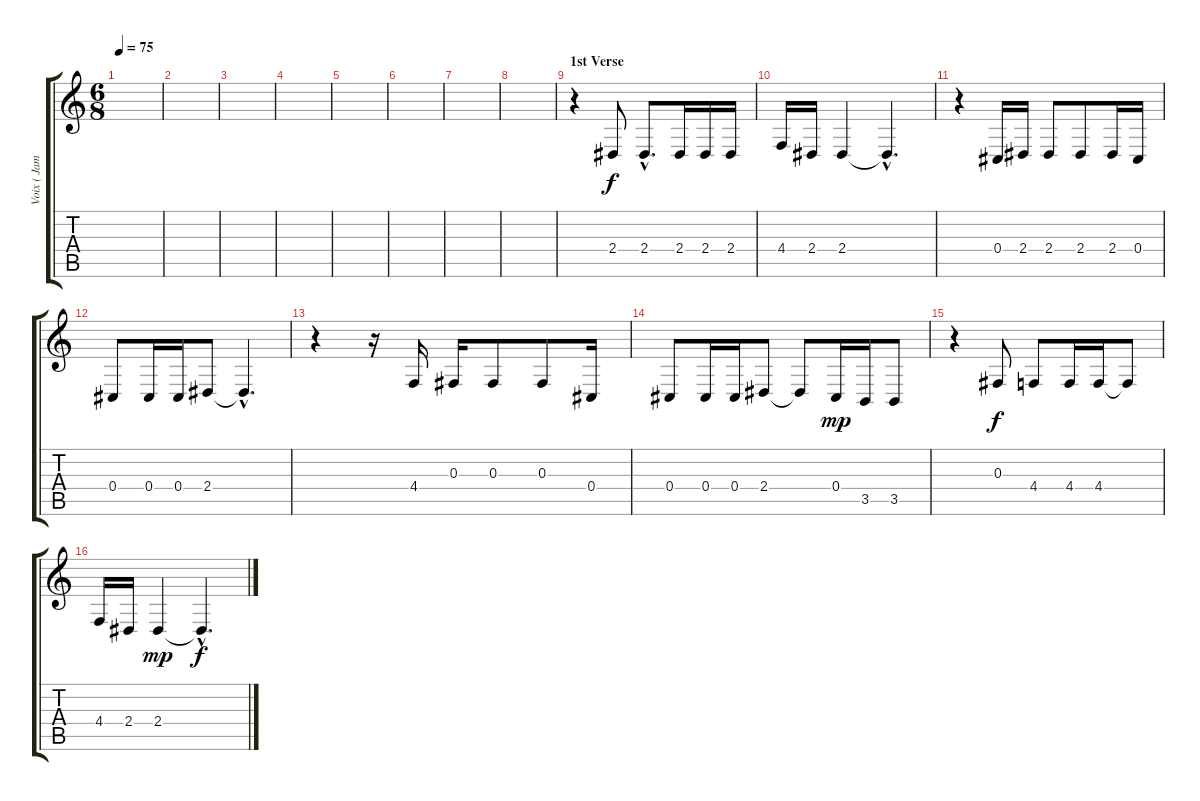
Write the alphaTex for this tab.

\track ("Voix ( James Hetfield )" "Voix ( Jam") {instrument cello}
\staff {score tabs}
\tuning (Eb4 Bb3 Gb3 Db3 Ab2 Eb2) {hide}
\ts (6 8)
\tempo 75
\clef g2
\ks c
|
|
|
|
|
|
|
|
\section ("" "1st Verse")
r.4 2.4.8 2.4{hac}.8{d} 2.4.16 2.4.16 2.4.16 |
4.4.16 2.4.16 2.4.4 2.4{hac t}.4{d} |
r.4 0.4.16 2.4.16 2.4.8 2.4.8 2.4.16 0.4.16 |
0.4.8 0.4.16 0.4.16 2.4.8 2.4{hac t}.4{d} |
r.4 r.16 4.4.16 0.3.16 0.3.8 0.3.8 0.4.16 |
0.4.8 0.4.16 0.4.16 2.4.8 2.4{t}.8 0.4.16{dy mp} 3.5.16 3.5.8 |
r.4 0.3.8{dy f} 4.4.8 4.4.16 4.4.16 4.4{t}.8 |
4.4.16 2.4.16 2.4.4{dy mp} 2.4{hac t}.4{d dy f}
